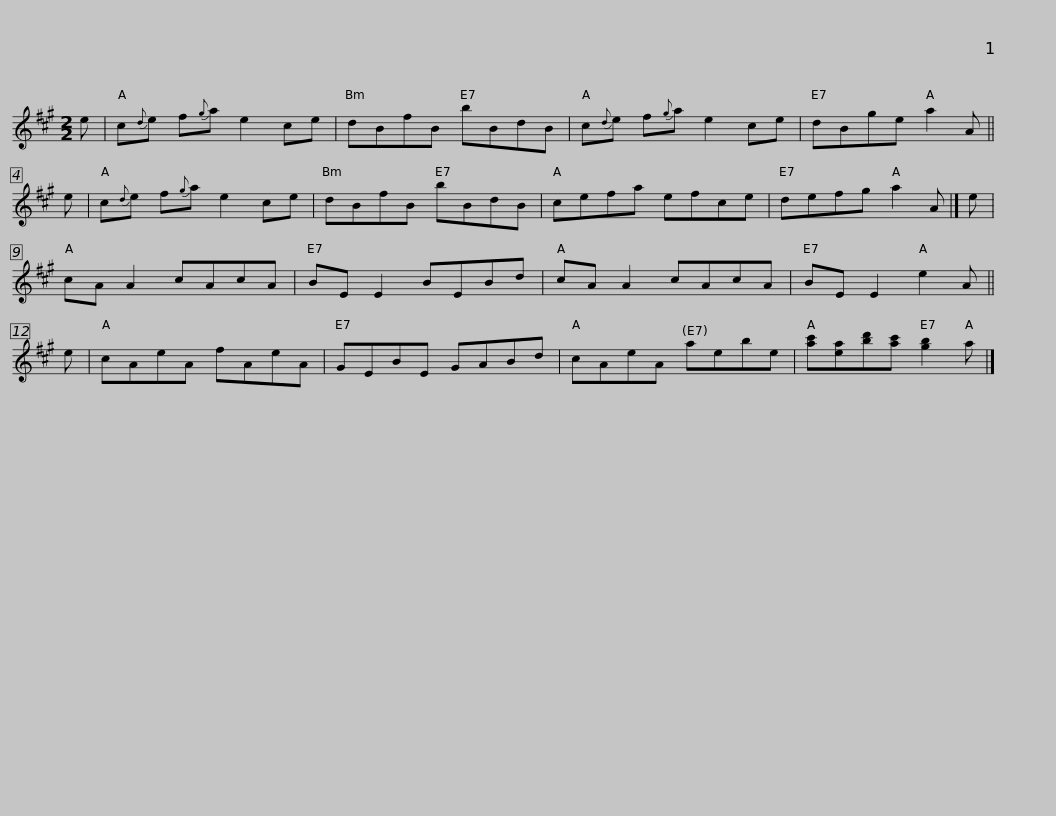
X:1
L:1/8
M:2/2
I:linebreak $
K:A
V:1 treble
V:1
 e | c{d}e f{g}a e2 ce | dBfB bBdB | c{d}e f{g}a e2 ce | dBge a2 A || %5
 e |$ c{d}e f{g}a e2 ce | dBfB bBdB | cefa efce | defg a2 A |] %10
 e | cA A2 cAcA |$ BE E2 BEBd | cA A2 cAcA | BE E2 e2 A || %15
 e | cAeA fAeA | GEBE GABd |$ cAeA aebe | [ac'][ea][bd'][ac'] [gb]2 a |] %20
